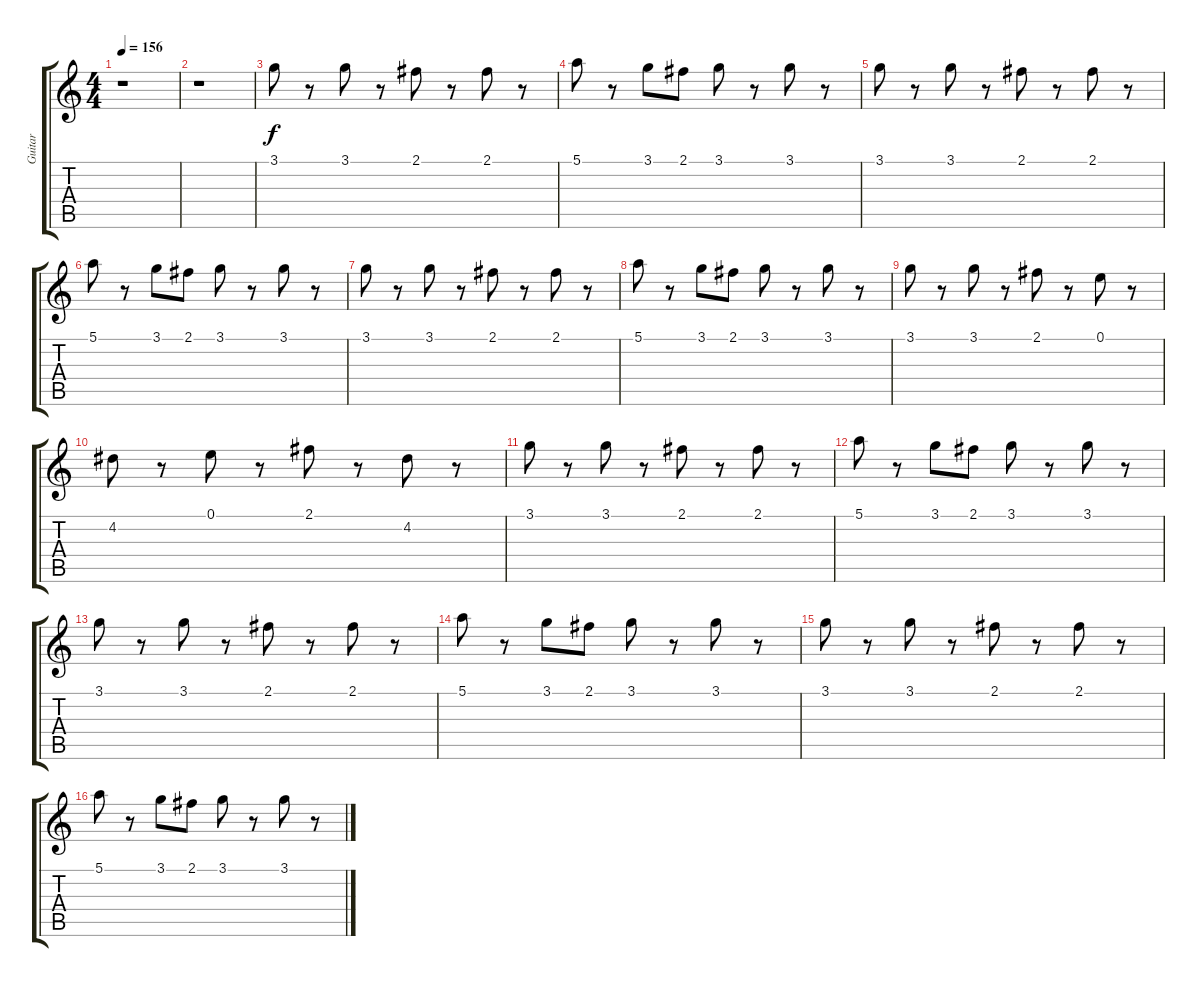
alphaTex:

\track (" Guitar" " Guitar") {instrument distortionguitar}
\staff {score tabs}
\tuning (E4 B3 G3 D3 A2 E2) {hide}
\ts (4 4)
\tempo 156
\clef g2
\ks c
r.1{dy f} |
r.1 |
3.1.8 r.8 3.1.8 r.8 2.1.8 r.8 2.1.8 r.8 |
5.1.8 r.8 3.1.8 2.1.8 3.1.8 r.8 3.1.8 r.8 |
3.1.8 r.8 3.1.8 r.8 2.1.8 r.8 2.1.8 r.8 |
5.1.8 r.8 3.1.8 2.1.8 3.1.8 r.8 3.1.8 r.8 |
3.1.8 r.8 3.1.8 r.8 2.1.8 r.8 2.1.8 r.8 |
5.1.8 r.8 3.1.8 2.1.8 3.1.8 r.8 3.1.8 r.8 |
3.1.8 r.8 3.1.8 r.8 2.1.8 r.8 0.1.8 r.8 |
4.2.8 r.8 0.1.8 r.8 2.1.8 r.8 4.2.8 r.8 |
3.1.8 r.8 3.1.8 r.8 2.1.8 r.8 2.1.8 r.8 |
5.1.8 r.8 3.1.8 2.1.8 3.1.8 r.8 3.1.8 r.8 |
3.1.8 r.8 3.1.8 r.8 2.1.8 r.8 2.1.8 r.8 |
5.1.8 r.8 3.1.8 2.1.8 3.1.8 r.8 3.1.8 r.8 |
3.1.8 r.8 3.1.8 r.8 2.1.8 r.8 2.1.8 r.8 |
5.1.8 r.8 3.1.8 2.1.8 3.1.8 r.8 3.1.8 r.8
